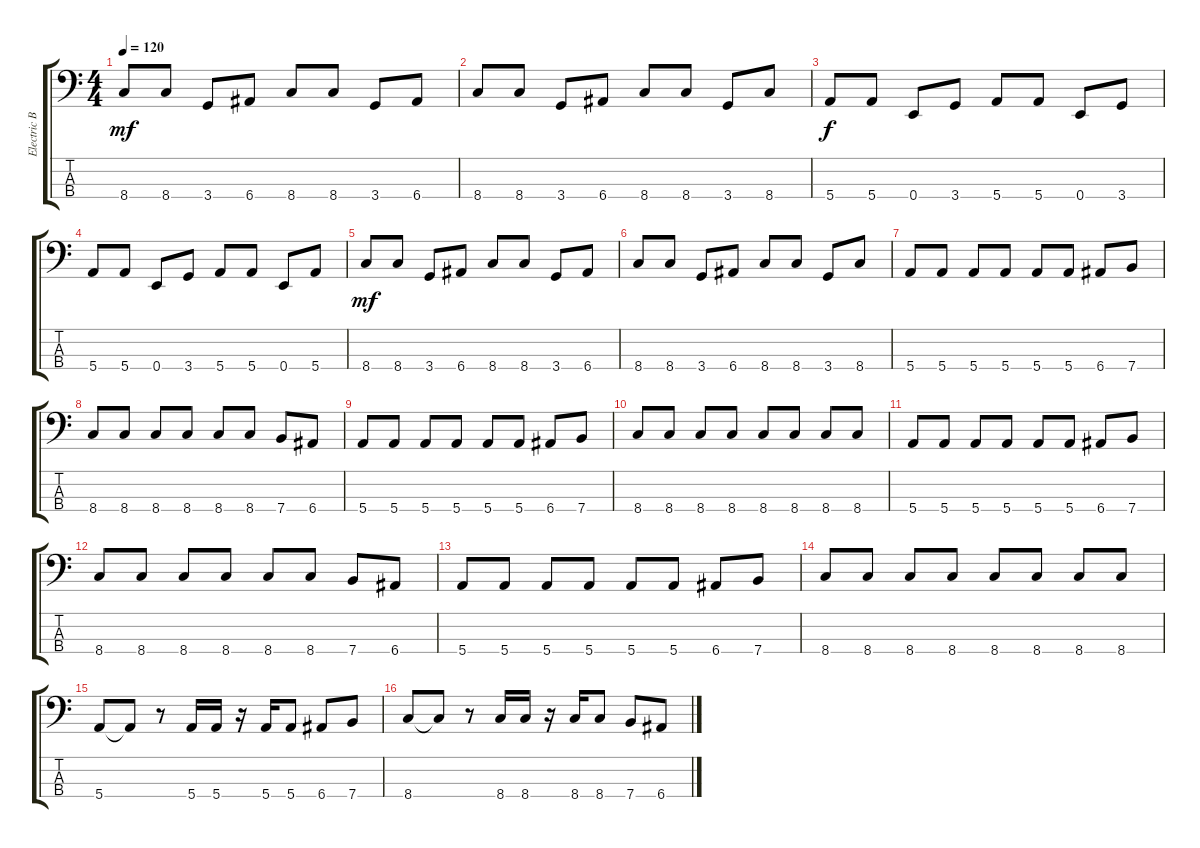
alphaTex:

\track ("Electric Bass" "Electric B") {instrument electricbassfinger}
\staff {score tabs}
\tuning (G2 D2 A1 E1) {hide}
\ts (4 4)
\tempo 120
\clef f4
\ks c
8.4.8{dy mf} 8.4.8 3.4.8 6.4.8 8.4.8 8.4.8 3.4.8 6.4.8 |
8.4.8 8.4.8 3.4.8 6.4.8 8.4.8 8.4.8 3.4.8 8.4.8 |
5.4.8{dy f} 5.4.8 0.4.8 3.4.8 5.4.8 5.4.8 0.4.8 3.4.8 |
5.4.8 5.4.8 0.4.8 3.4.8 5.4.8 5.4.8 0.4.8 5.4.8 |
8.4.8{dy mf} 8.4.8 3.4.8 6.4.8 8.4.8 8.4.8 3.4.8 6.4.8 |
8.4.8 8.4.8 3.4.8 6.4.8 8.4.8 8.4.8 3.4.8 8.4.8 |
5.4.8 5.4.8 5.4.8 5.4.8 5.4.8 5.4.8 6.4.8 7.4.8 |
8.4.8 8.4.8 8.4.8 8.4.8 8.4.8 8.4.8 7.4.8 6.4.8 |
5.4.8 5.4.8 5.4.8 5.4.8 5.4.8 5.4.8 6.4.8 7.4.8 |
8.4.8 8.4.8 8.4.8 8.4.8 8.4.8 8.4.8 8.4.8 8.4.8 |
5.4.8 5.4.8 5.4.8 5.4.8 5.4.8 5.4.8 6.4.8 7.4.8 |
8.4.8 8.4.8 8.4.8 8.4.8 8.4.8 8.4.8 7.4.8 6.4.8 |
5.4.8 5.4.8 5.4.8 5.4.8 5.4.8 5.4.8 6.4.8 7.4.8 |
8.4.8 8.4.8 8.4.8 8.4.8 8.4.8 8.4.8 8.4.8 8.4.8 |
5.4.8 5.4{t}.8 r.8 5.4.16 5.4.16 r.16 5.4.16 5.4.8 6.4.8 7.4.8 |
8.4.8 8.4{t}.8 r.8 8.4.16 8.4.16 r.16 8.4.16 8.4.8 7.4.8 6.4.8
